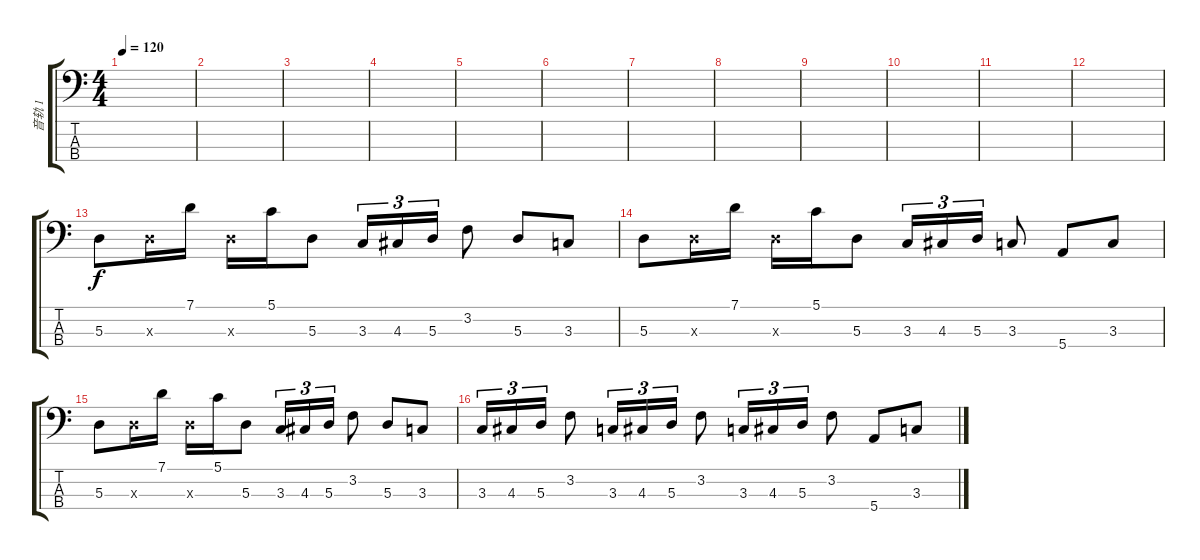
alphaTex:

\track ("音轨 1" "音轨 1") {instrument slapbass1}
\staff {score tabs}
\tuning (G2 D2 A1 E1) {hide}
\ts (4 4)
\tempo 120
\clef f4
\ks c
|
|
|
|
|
|
|
|
|
|
|
|
5.3.8 5.3{x}.16 7.1.16 5.3{x}.16 5.1.16 5.3.8 3.3.16{tu (3 2)} 4.3.16{tu (3 2)} 5.3.16{tu (3 2)} 3.2.8 5.3.8 3.3.8 |
5.3.8 5.3{x}.16 7.1.16 5.3{x}.16 5.1.16 5.3.8 3.3.16{tu (3 2)} 4.3.16{tu (3 2)} 5.3.16{tu (3 2)} 3.3.8 5.4.8 3.3.8 |
5.3.8 5.3{x}.16 7.1.16 5.3{x}.16 5.1.16 5.3.8 3.3.16{tu (3 2)} 4.3.16{tu (3 2)} 5.3.16{tu (3 2)} 3.2.8 5.3.8 3.3.8 |
3.3.16{tu (3 2)} 4.3.16{tu (3 2)} 5.3.16{tu (3 2)} 3.2.8 3.3.16{tu (3 2)} 4.3.16{tu (3 2)} 5.3.16{tu (3 2)} 3.2.8 3.3.16{tu (3 2)} 4.3.16{tu (3 2)} 5.3.16{tu (3 2)} 3.2.8 5.4.8 3.3.8
